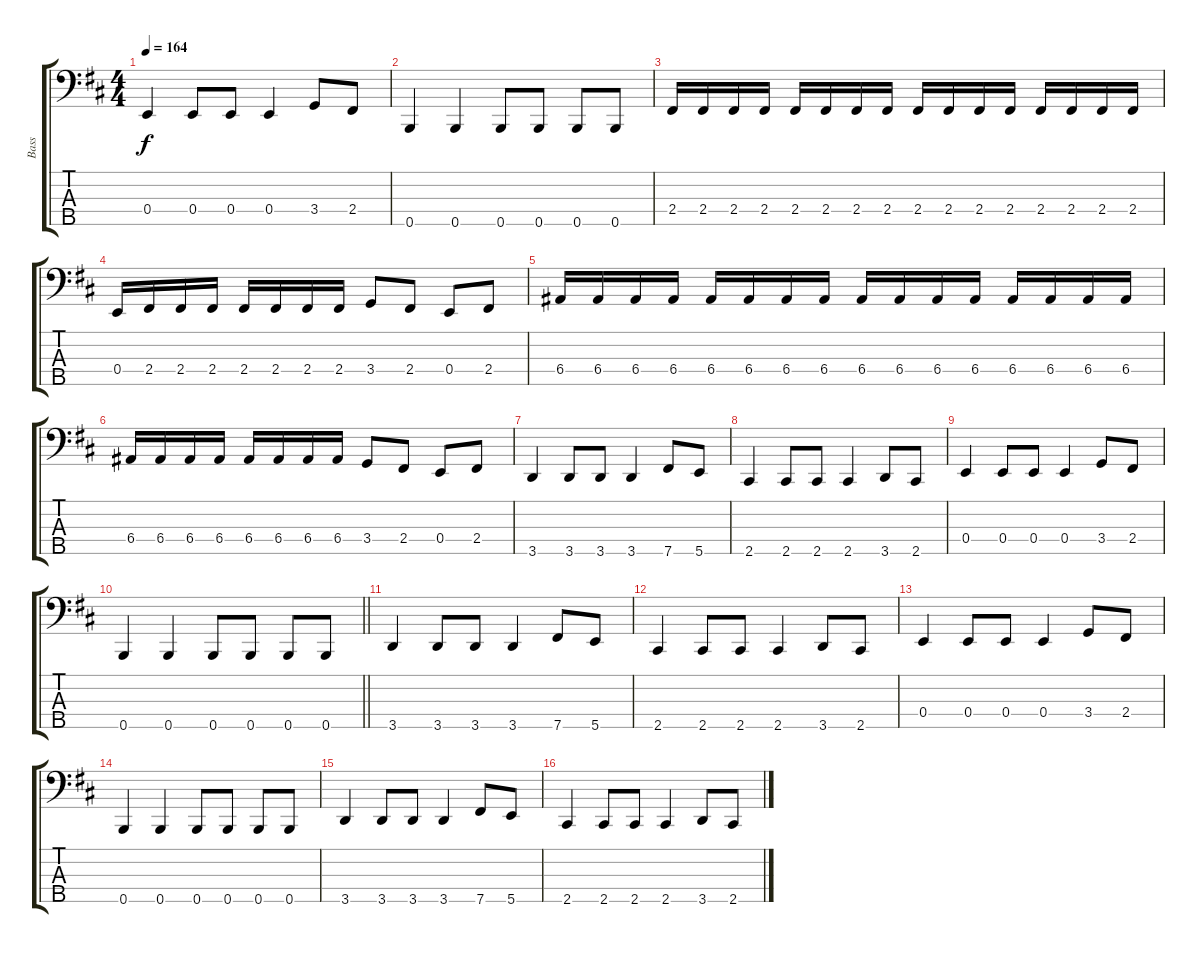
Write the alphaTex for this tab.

\track ("Bass" "Bass") {instrument electricbasspick}
\staff {score tabs}
\tuning (Gb2 D2 A1 E1 B0) {hide}
\ts (4 4)
\tempo 164
\clef f4
\ks bminor
0.4.4{dy f} 0.4.8 0.4.8 0.4.4 3.4.8 2.4.8 |
0.5.4 0.5.4 0.5.8 0.5.8 0.5.8 0.5.8 |
2.4.16 2.4.16 2.4.16 2.4.16 2.4.16 2.4.16 2.4.16 2.4.16 2.4.16 2.4.16 2.4.16 2.4.16 2.4.16 2.4.16 2.4.16 2.4.16 |
0.4.16 2.4.16 2.4.16 2.4.16 2.4.16 2.4.16 2.4.16 2.4.16 3.4.8 2.4.8 0.4.8 2.4.8 |
6.4.16 6.4.16 6.4.16 6.4.16 6.4.16 6.4.16 6.4.16 6.4.16 6.4.16 6.4.16 6.4.16 6.4.16 6.4.16 6.4.16 6.4.16 6.4.16 |
6.4.16 6.4.16 6.4.16 6.4.16 6.4.16 6.4.16 6.4.16 6.4.16 3.4.8 2.4.8 0.4.8 2.4.8 |
3.5.4 3.5.8 3.5.8 3.5.4 7.5.8 5.5.8 |
2.5.4 2.5.8 2.5.8 2.5.4 3.5.8 2.5.8 |
0.4.4 0.4.8 0.4.8 0.4.4 3.4.8 2.4.8 |
\barLineRight lightlight
0.5.4 0.5.4 0.5.8 0.5.8 0.5.8 0.5.8 |
3.5.4 3.5.8 3.5.8 3.5.4 7.5.8 5.5.8 |
2.5.4 2.5.8 2.5.8 2.5.4 3.5.8 2.5.8 |
0.4.4 0.4.8 0.4.8 0.4.4 3.4.8 2.4.8 |
0.5.4 0.5.4 0.5.8 0.5.8 0.5.8 0.5.8 |
3.5.4 3.5.8 3.5.8 3.5.4 7.5.8 5.5.8 |
2.5.4 2.5.8 2.5.8 2.5.4 3.5.8 2.5.8
